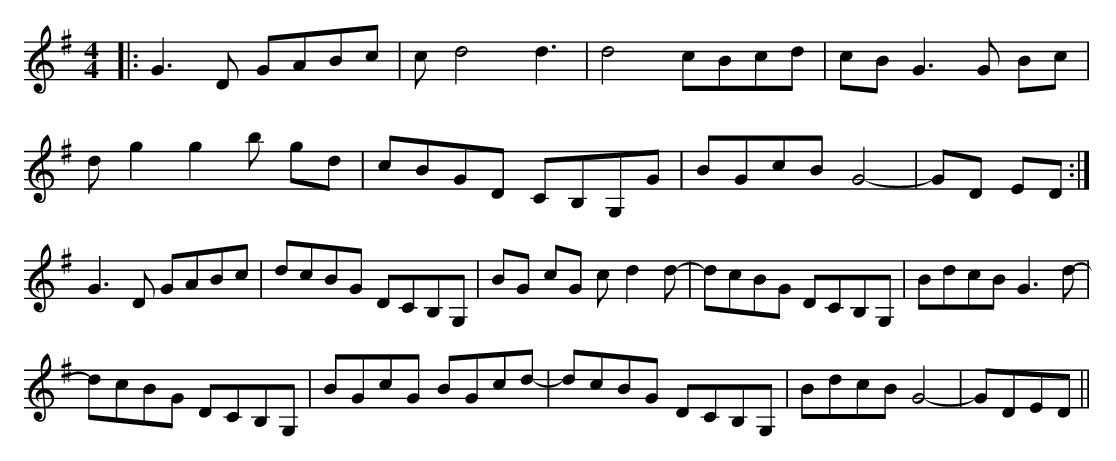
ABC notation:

X:1
M:4/4
K:G
|:G3D GABc|c-d4d3|d4 cBcd|cB G3G Bc|
dg2g2b gd|cBGD CB,G,G|BGcB G4-|GD ED:|
G3D GABc|dcBG DCB,G,|BG cG c-d2d-|dcBG DCB,G,|BdcB G3d-|
dcBG DCB,G,|BGcG BGcd-|dcBG DCB,G,|BdcB G4-|GDED||
